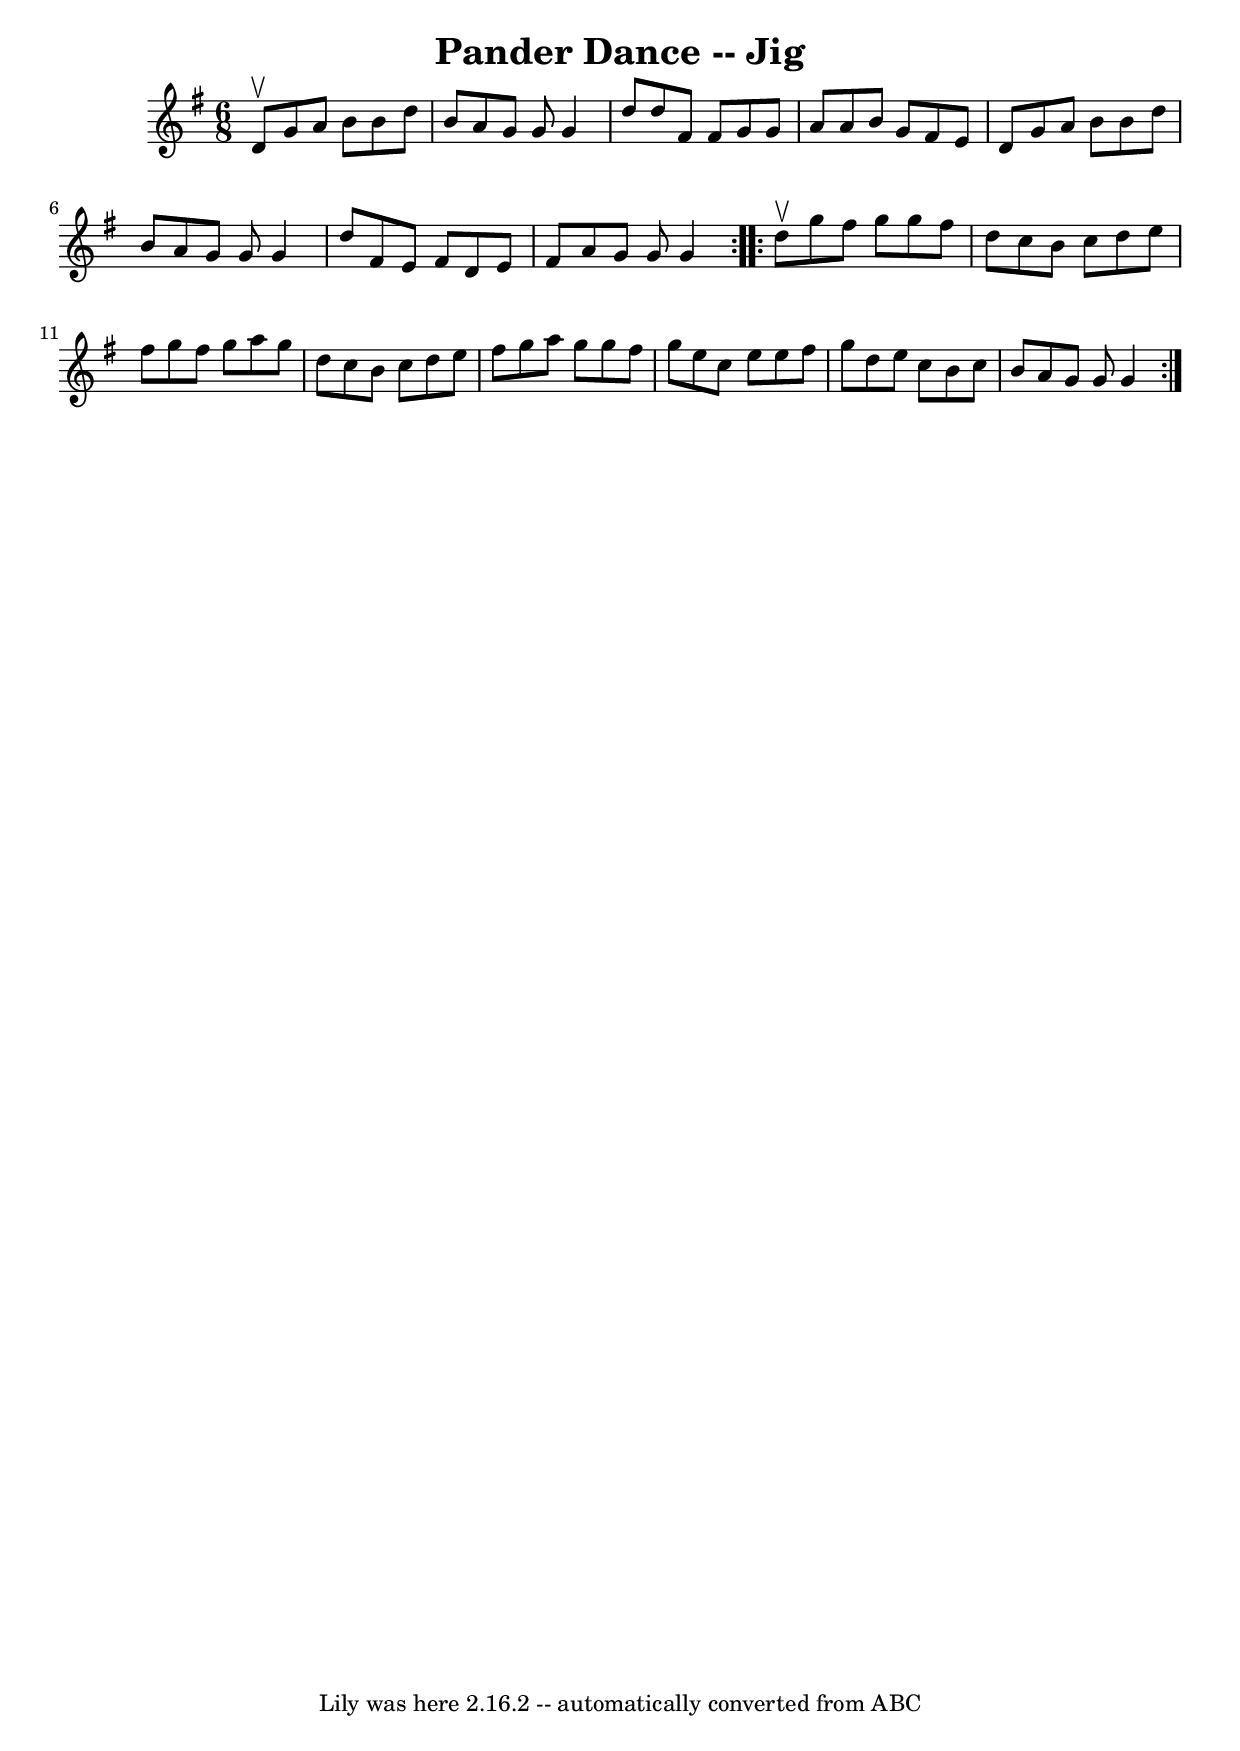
\version "2.16.2"
\include "Mammoth.ily"
\header {
  %% book = "Ryan's Mammoth Collection"
  crossRefNumber = "1"
  footnotes = "\\\\91 476"
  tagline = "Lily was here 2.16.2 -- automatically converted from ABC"
  title = "Pander Dance -- Jig"

}
voicedefault =  {



  \repeat volta 2 {

    \time 6/8 
    \key g \major d'8^\upbow |
    g'8 a'8 b'8 b'8    
    d''8 b'8    |
    a'8 g'8 g'8 g'4 d''8    |
    d''8   
    fis'8 fis'8 g'8 g'8 a'8    |
    a'8 b'8 g'8 fis'8   
    e'8 d'8    |
    g'8 a'8 b'8 b'8 d''8 b'8    |
    
    a'8 g'8 g'8 g'4 d''8    |
    fis'8 e'8 fis'8 d'8   
    e'8 fis'8    |
    a'8 g'8 g'8 g'4  
  }     
  \repeat volta 2 {
    
    d''8^\upbow |
    g''8 fis''8 g''8 g''8 fis''8 d''8    
    |
    c''8 b'8 c''8 d''8 e''8 fis''8    |
    g''8    
    fis''8 g''8 a''8 g''8 d''8    |
    c''8 b'8 c''8    
    d''8 e''8 fis''8    |
    g''8 a''8 g''8 g''8 fis''8   
    g''8    |
    e''8 c''8 e''8 e''8 fis''8 g''8    |
    
    d''8 e''8 c''8 b'8 c''8 b'8    |
    a'8 g'8 g'8    
    g'4  
  }   

}

\score{
  <<

    \context Staff="default"
    {
      \voicedefault 
      
    }

  >>
  \layout {
    
  }
  \midi {
  }

}
